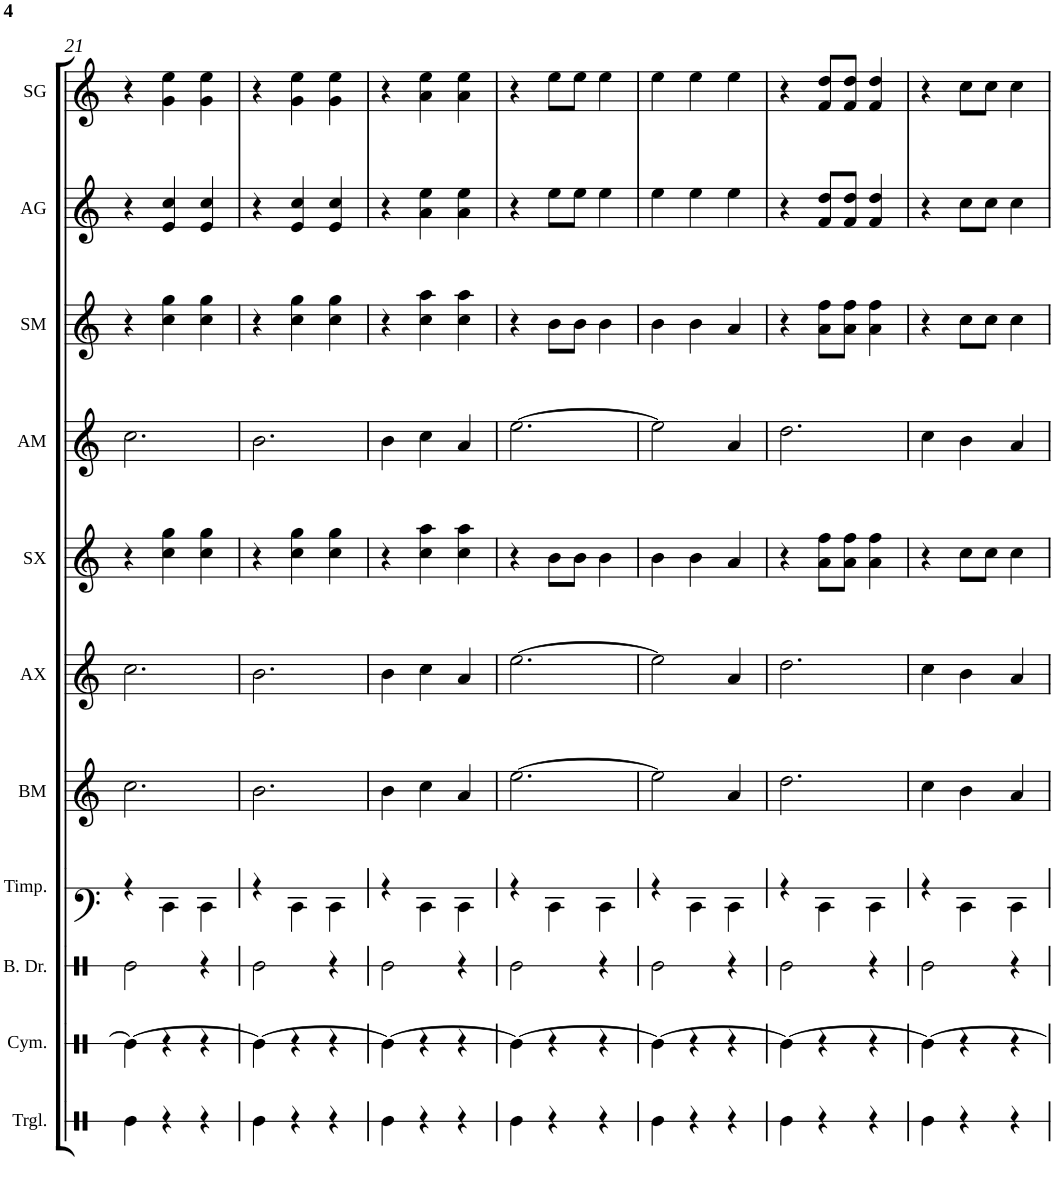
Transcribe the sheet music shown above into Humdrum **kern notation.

**kern	**kern	**kern	**kern	**kern	**kern	**kern	**kern	**kern	**kern	**kern
*part11	*part10	*part9	*part8	*part7	*part6	*part5	*part4	*part3	*part2	*part1
*staff11	*staff10	*staff9	*staff8	*staff7	*staff6	*staff5	*staff4	*staff3	*staff2	*staff1
*I"Triangle	*I"Cymbals	*I"Bass Drum	*I"Timpani	*I"Bass Metallophone	*I"Alto Xylophone	*I"Soprano Xylophone	*I"Alto Metallophone	*I"Soprano Metallophone	*I"Alto Glockenspiel	*I"Soprano Glockenspiel
*I'Trgl.	*I'Cym.	*I'B. Dr.	*I'Timp.	*I'BM	*I'AX	*I'SX	*I'AM	*I'SM	*I'AG	*I'SG
!!LO:PB:g=z
*clefX	*clefX	*clefX	*clefF4	*clefG2	*clefG2	*clefG2	*clefG2	*clefG2	*clefG2	*clefG2
*	*	*	*	*Trd7c12	*	*Trd-7c-12	*	*Trd-7c-12	*Trd-7c-12	*Trd-14c-24
*k[]	*k[]	*k[]	*k[]	*k[]	*k[]	*k[]	*k[]	*k[]	*k[]	*k[]
*M3/4	*M3/4	*M3/4	*M3/4	*M3/4	*M3/4	*M3/4	*M3/4	*M3/4	*M3/4	*M3/4
=21	=21	=21	=21	=21	=21	=21	=21	=21	=21	=21
4Re\	4Re\_	2Re\	4r	2.cc\	2.cc\	4r	2.cc\	4r	4r	4r
4r	4r	.	4D\	.	.	4cc\ 4gg\	.	4cc\ 4gg\	4e/ 4cc/	4g\ 4ee\
4r	4r	4r	4D\	.	.	4cc\ 4gg\	.	4cc\ 4gg\	4e/ 4cc/	4g\ 4ee\
=22	=22	=22	=22	=22	=22	=22	=22	=22	=22	=22
4Re\	4Re\_	2Re\	4r	2.b\	2.b\	4r	2.b\	4r	4r	4r
4r	4r	.	4D\	.	.	4cc\ 4gg\	.	4cc\ 4gg\	4e/ 4cc/	4g\ 4ee\
4r	4r	4r	4D\	.	.	4cc\ 4gg\	.	4cc\ 4gg\	4e/ 4cc/	4g\ 4ee\
=23	=23	=23	=23	=23	=23	=23	=23	=23	=23	=23
4Re\	4Re\_	2Re\	4r	4b\	4b\	4r	4b\	4r	4r	4r
4r	4r	.	4D\	4cc\	4cc\	4cc\ 4aa\	4cc\	4cc\ 4aa\	4a\ 4ee\	4a\ 4ee\
4r	4r	4r	4D\	4a/	4a/	4cc\ 4aa\	4a/	4cc\ 4aa\	4a\ 4ee\	4a\ 4ee\
=24	=24	=24	=24	=24	=24	=24	=24	=24	=24	=24
4Re\	4Re\_	2Re\	4r	[2.ee\	[2.ee\	4r	[2.ee\	4r	4r	4r
4r	4r	.	4D\	.	.	8b\L	.	8b\L	8ee\L	8ee\L
.	.	.	.	.	.	8b\J	.	8b\J	8ee\J	8ee\J
4r	4r	4r	4D\	.	.	4b\	.	4b\	4ee\	4ee\
=25	=25	=25	=25	=25	=25	=25	=25	=25	=25	=25
4Re\	4Re\_	2Re\	4r	2ee\]	2ee\]	4b\	2ee\]	4b\	4ee\	4ee\
4r	4r	.	4D\	.	.	4b\	.	4b\	4ee\	4ee\
4r	4r	4r	4D\	4a/	4a/	4a/	4a/	4a/	4ee\	4ee\
=26	=26	=26	=26	=26	=26	=26	=26	=26	=26	=26
4Re\	4Re\_	2Re\	4r	2.dd\	2.dd\	4r	2.dd\	4r	4r	4r
4r	4r	.	4D\	.	.	8a\ 8ff\L	.	8a\ 8ff\L	8f/ 8dd/L	8f/ 8dd/L
.	.	.	.	.	.	8a\ 8ff\J	.	8a\ 8ff\J	8f/ 8dd/J	8f/ 8dd/J
4r	4r	4r	4D\	.	.	4a\ 4ff\	.	4a\ 4ff\	4f/ 4dd/	4f/ 4dd/
=27	=27	=27	=27	=27	=27	=27	=27	=27	=27	=27
4Re\	4Re\_	2Re\	4r	4cc\	4cc\	4r	4cc\	4r	4r	4r
4r	4r	.	4D\	4b\	4b\	8cc\L	4b\	8cc\L	8cc\L	8cc\L
.	.	.	.	.	.	8cc\J	.	8cc\J	8cc\J	8cc\J
4r	4r	4r	4D\	4a/	4a/	4cc\	4a/	4cc\	4cc\	4cc\
=	=	=	=	=	=	=	=	=	=	=
*-	*-	*-	*-	*-	*-	*-	*-	*-	*-	*-
